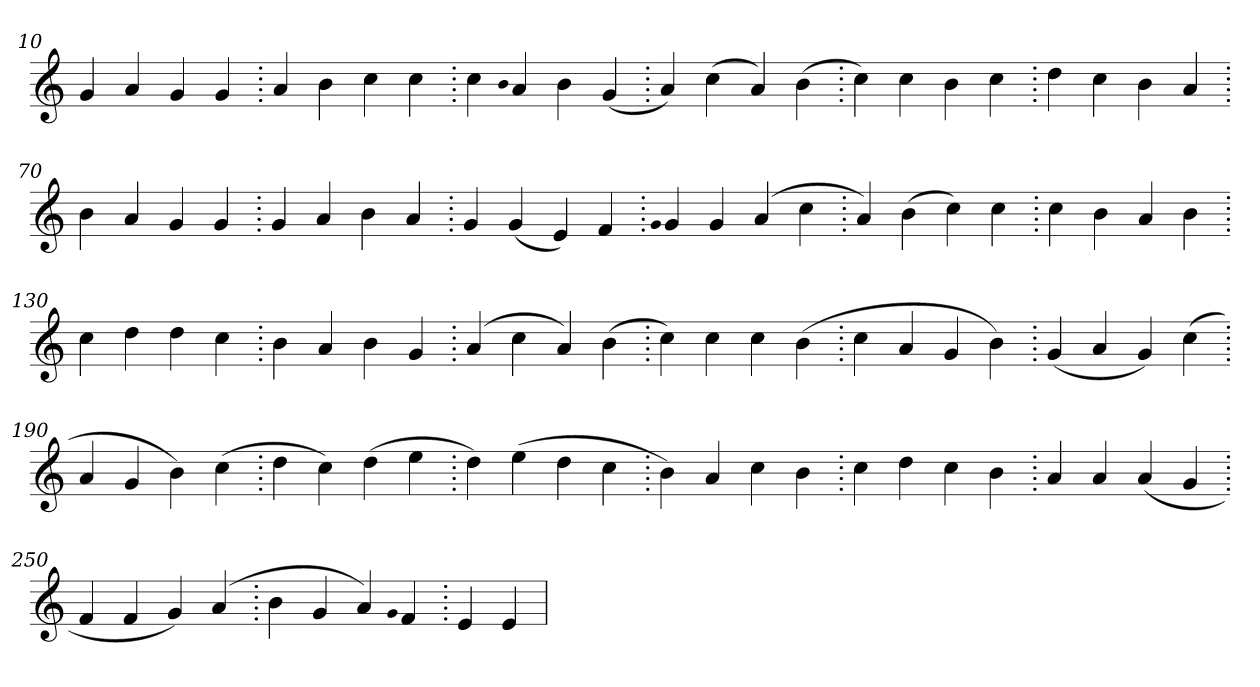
**kern
*part1
*staff1
*clefG2
=10.
4g
4a
4g
4g
=20.
4a
4b
4cc
4cc
=30.
4cc
qqb
4a
4b
(>4g
=40.
4a)
(>4cc
4a)
(>4b
=50.
4cc)
4cc
4b
4cc
=60.
4dd
4cc
4b
4a
=70.
4b
4a
4g
4g
=80.
4g
4a
4b
4a
=90.
4g
(>4g
4e)
(>4f
=100.
qqg
4g
4g
(>4a
4cc
=110.
4a)
(>4b
4cc)
4cc
=120.
4cc
4b
4a
4b
=130.
4cc
4dd
4dd
4cc
=140.
4b
4a
4b
4g
=150.
(>4a
4cc
4a)
(>4b
=160.
4cc)
4cc
4cc
(>4b
=170.
4cc
4a
4g
4b)
=180.
(>4g
4a
4g)
(>4cc
=190.
4a
4g
4b)
(>4cc
=200.
4dd
4cc)
(>4dd
4ee
=210.
4dd)
(>4ee
4dd
4cc
=220.
4b)
4a
4cc
4b
=230.
4cc
4dd
4cc
4b
=240.
4a
4a
(>4a
4g
=250.
4f
4f
4g)
(>4a
=260.
4b
4g
4a)
qqg
4f
=270.
4e
4e
=
*-
